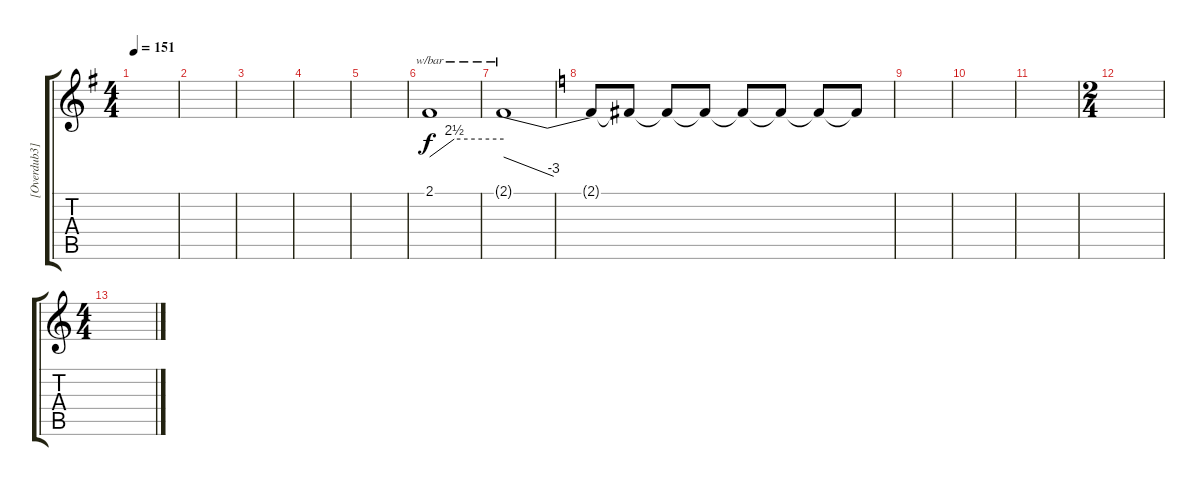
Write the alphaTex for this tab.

\track ("[Overdub3]" "[Overdub3]") {instrument violin}
\staff {score tabs}
\tuning (E4 B3 G3 D3 A2 E2) {hide}
\ts (4 4)
\tempo 151
\clef g2
\ks g
|
|
|
|
|
2.1.1{tbe (custom default 0 0 20 10 60 10)} |
2.1{t}.1{tbe (dive default 0 0 60 -12)} |
\ks c
2.1{t}.8 2.1{t}.8 2.1{t}.8{volume 14} 2.1{t}.8{volume 12} 2.1{t}.8{volume 10} 2.1{t}.8{volume 8} 2.1{t}.8{volume 6} 2.1{t}.8{volume 4} |
|
|
|
\ts (2 4)
|
\ts (4 4)
